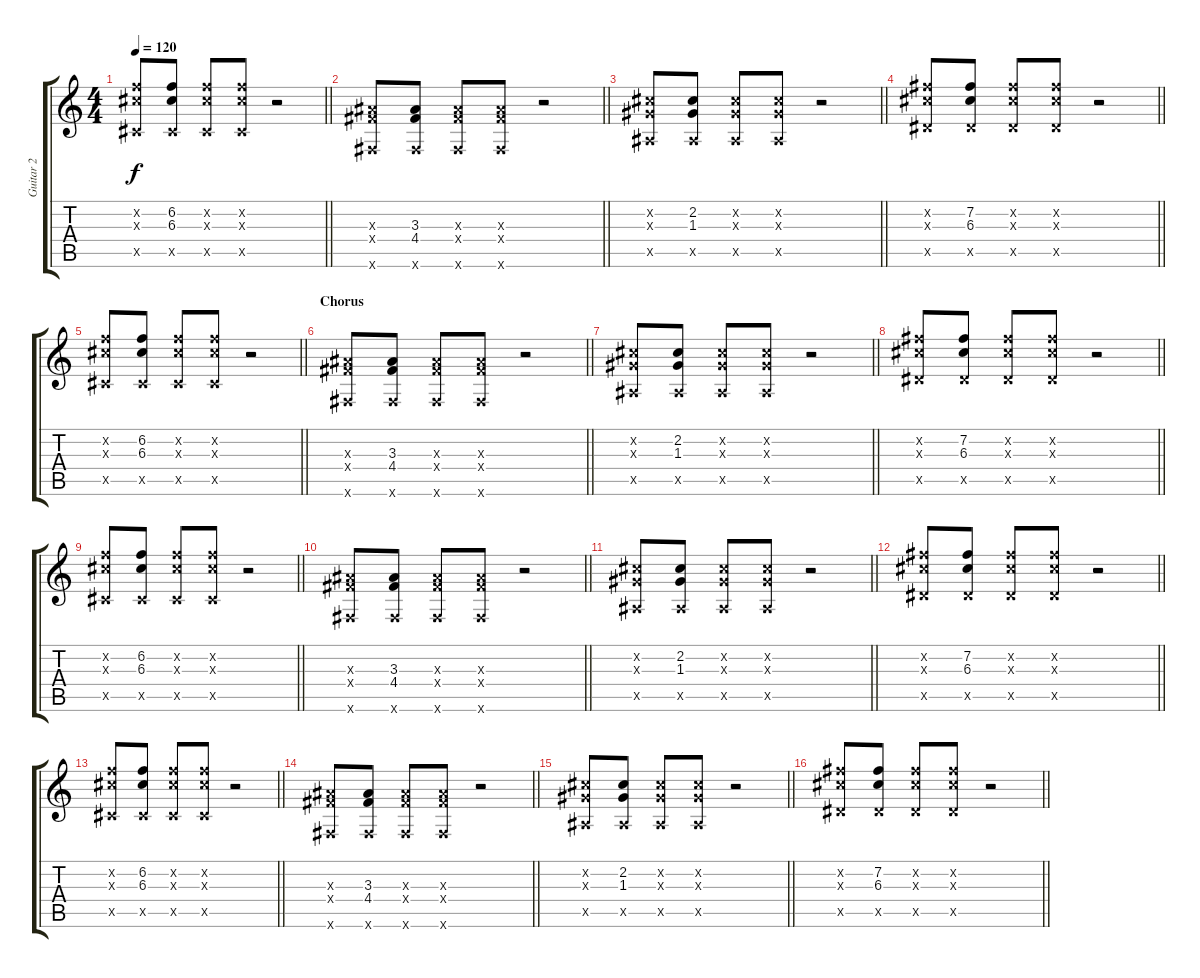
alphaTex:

\track ("Guitar 2" "Guitar 2") {instrument electricguitarclean}
\staff {score tabs}
\tuning (E4 B3 G3 D3 A2 E2) {hide}
\ts (4 4)
\tempo 120
\clef g2
\barLineRight lightlight
\ks c
(6.2{x} 6.3{x} 4.5{x}).8{dy f} (6.2 6.3 4.5{x}).8 (6.2{x} 6.3{x} 4.5{x}).8 (6.2{x} 6.3{x} 4.5{x}).8 r.2 |
\barLineRight lightlight
(3.3{x} 4.4{x} 2.6{x}).8 (3.3 4.4 2.6{x}).8 (3.3{x} 4.4{x} 2.6{x}).8 (3.3{x} 4.4{x} 2.6{x}).8 r.2 |
\barLineRight lightlight
(2.2{x} 1.3{x} 1.5{x}).8 (2.2 1.3 1.5{x}).8 (2.2{x} 1.3{x} 1.5{x}).8 (2.2{x} 1.3{x} 1.5{x}).8 r.2 |
\barLineRight lightlight
(7.2{x} 6.3{x} 6.5{x}).8 (7.2 6.3 6.5{x}).8 (7.2{x} 6.3{x} 6.5{x}).8 (7.2{x} 6.3{x} 6.5{x}).8 r.2 |
\barLineRight lightlight
(6.2{x} 6.3{x} 4.5{x}).8 (6.2 6.3 4.5{x}).8 (6.2{x} 6.3{x} 4.5{x}).8 (6.2{x} 6.3{x} 4.5{x}).8 r.2 |
\section ("" "Chorus")
\barLineRight lightlight
(3.3{x} 4.4{x} 2.6{x}).8 (3.3 4.4 2.6{x}).8 (3.3{x} 4.4{x} 2.6{x}).8 (3.3{x} 4.4{x} 2.6{x}).8 r.2 |
\barLineRight lightlight
(2.2{x} 1.3{x} 1.5{x}).8 (2.2 1.3 1.5{x}).8 (2.2{x} 1.3{x} 1.5{x}).8 (2.2{x} 1.3{x} 1.5{x}).8 r.2 |
\barLineRight lightlight
(7.2{x} 6.3{x} 6.5{x}).8 (7.2 6.3 6.5{x}).8 (7.2{x} 6.3{x} 6.5{x}).8 (7.2{x} 6.3{x} 6.5{x}).8 r.2 |
\barLineRight lightlight
(6.2{x} 6.3{x} 4.5{x}).8 (6.2 6.3 4.5{x}).8 (6.2{x} 6.3{x} 4.5{x}).8 (6.2{x} 6.3{x} 4.5{x}).8 r.2 |
\barLineRight lightlight
(3.3{x} 4.4{x} 2.6{x}).8 (3.3 4.4 2.6{x}).8 (3.3{x} 4.4{x} 2.6{x}).8 (3.3{x} 4.4{x} 2.6{x}).8 r.2 |
\barLineRight lightlight
(2.2{x} 1.3{x} 1.5{x}).8 (2.2 1.3 1.5{x}).8 (2.2{x} 1.3{x} 1.5{x}).8 (2.2{x} 1.3{x} 1.5{x}).8 r.2 |
\barLineRight lightlight
(7.2{x} 6.3{x} 6.5{x}).8 (7.2 6.3 6.5{x}).8 (7.2{x} 6.3{x} 6.5{x}).8 (7.2{x} 6.3{x} 6.5{x}).8 r.2 |
\barLineRight lightlight
(6.2{x} 6.3{x} 4.5{x}).8 (6.2 6.3 4.5{x}).8 (6.2{x} 6.3{x} 4.5{x}).8 (6.2{x} 6.3{x} 4.5{x}).8 r.2 |
\barLineRight lightlight
(3.3{x} 4.4{x} 2.6{x}).8 (3.3 4.4 2.6{x}).8 (3.3{x} 4.4{x} 2.6{x}).8 (3.3{x} 4.4{x} 2.6{x}).8 r.2 |
\barLineRight lightlight
(2.2{x} 1.3{x} 1.5{x}).8 (2.2 1.3 1.5{x}).8 (2.2{x} 1.3{x} 1.5{x}).8 (2.2{x} 1.3{x} 1.5{x}).8 r.2 |
\barLineRight lightlight
(7.2{x} 6.3{x} 6.5{x}).8 (7.2 6.3 6.5{x}).8 (7.2{x} 6.3{x} 6.5{x}).8 (7.2{x} 6.3{x} 6.5{x}).8 r.2
